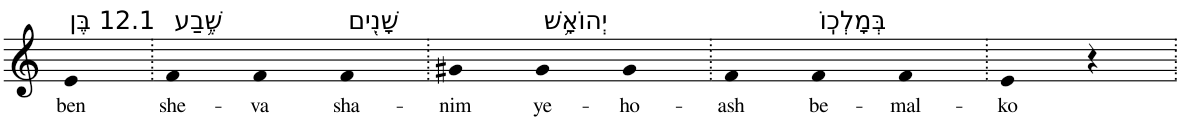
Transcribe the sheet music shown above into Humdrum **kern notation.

**kern	**text
*part1	*part1
*staff1	*staff1
*I"Piano	*
*I'Pno	*
*clefG2	*
*k[]	*
=1	=1
!LO:TX:a:t=12.1 בֶּן	!
!	!LO:LY:b
4e	ben
=2.	=2.
!LO:TX:a:t=שֶׁ֥בַע	!
!	!LO:LY:b
4f	she-
!	!LO:LY:b
4f	-va
!LO:TX:a:t=שָׁנִ֖ים	!
!	!LO:LY:b
4f	sha-
=3.	=3.
!	!LO:LY:b
4g#X	-nim
!LO:TX:a:t=יְהוֹאָ֥שׁ	!
!	!LO:LY:b
4g#	ye-
!	!LO:LY:b
4g#	-ho-
=4.	=4.
!	!LO:LY:b
4f	-ash
!LO:TX:a:t=בְּמָלְכֽוֹ	!
!	!LO:LY:b
4f	be-
!	!LO:LY:b
4f	-mal-
=5.	=5.
!	!LO:LY:b
4e	-ko
4r	.
=.	=.
*-	*-
